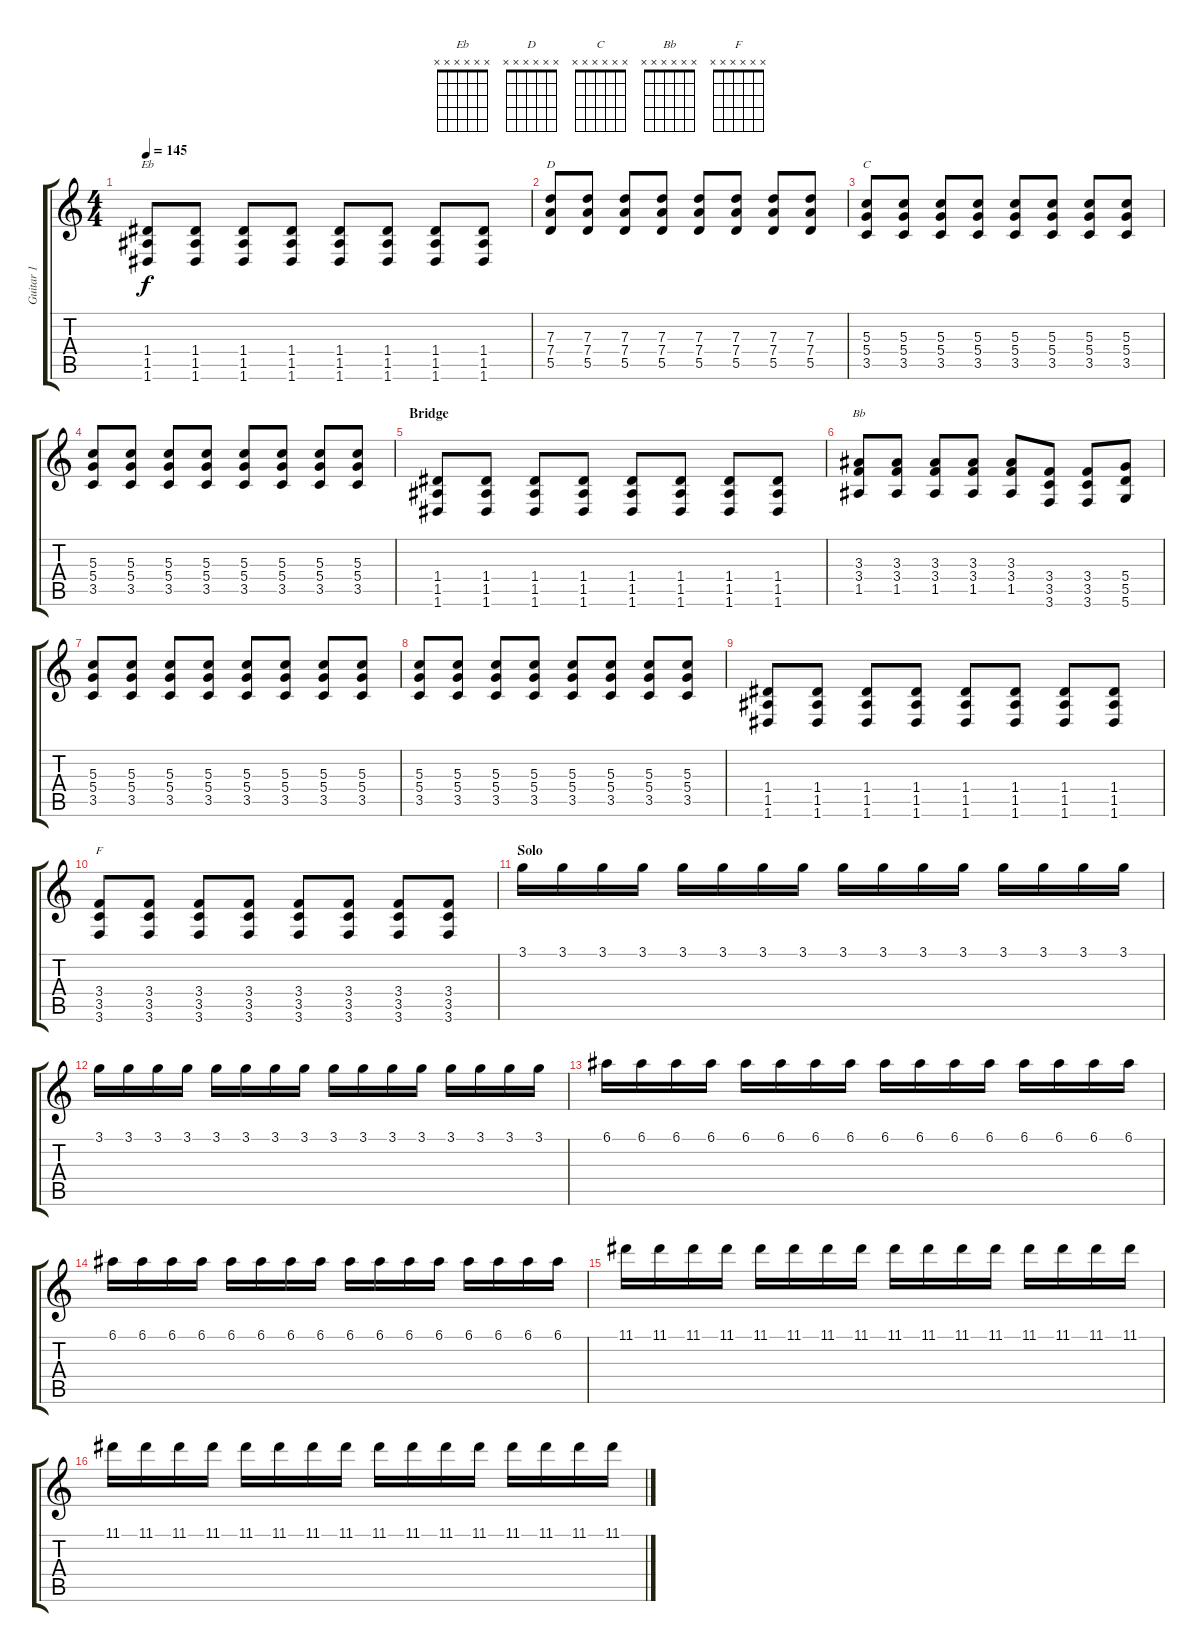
\track ("Guitar 1" "Guitar 1") {instrument overdrivenguitar}
\staff {score tabs}
\tuning (E4 B3 G3 D3 A2 D2) {hide}
\chord ("Eb" x x x x x x)
\chord ("D" x x x x x x)
\chord ("C" x x x x x x)
\chord ("Bb" x x x x x x)
\chord ("F" x x x x x x)
\ts (4 4)
\tempo 145
\clef g2
\ks c
(1.4 1.5 1.6).8{ch "Eb" dy f} (1.4 1.5 1.6).8 (1.4 1.5 1.6).8 (1.4 1.5 1.6).8 (1.4 1.5 1.6).8 (1.4 1.5 1.6).8 (1.4 1.5 1.6).8 (1.4 1.5 1.6).8 |
(7.3 7.4 5.5).8{ch "D"} (7.3 7.4 5.5).8 (7.3 7.4 5.5).8 (7.3 7.4 5.5).8 (7.3 7.4 5.5).8 (7.3 7.4 5.5).8 (7.3 7.4 5.5).8 (7.3 7.4 5.5).8 |
(5.3 5.4 3.5).8{ch "C"} (5.3 5.4 3.5).8 (5.3 5.4 3.5).8 (5.3 5.4 3.5).8 (5.3 5.4 3.5).8 (5.3 5.4 3.5).8 (5.3 5.4 3.5).8 (5.3 5.4 3.5).8 |
(5.3 5.4 3.5).8 (5.3 5.4 3.5).8 (5.3 5.4 3.5).8 (5.3 5.4 3.5).8 (5.3 5.4 3.5).8 (5.3 5.4 3.5).8 (5.3 5.4 3.5).8 (5.3 5.4 3.5).8 |
\section ("" "Bridge")
(1.4 1.5 1.6).8 (1.4 1.5 1.6).8 (1.4 1.5 1.6).8 (1.4 1.5 1.6).8 (1.4 1.5 1.6).8 (1.4 1.5 1.6).8 (1.4 1.5 1.6).8 (1.4 1.5 1.6).8 |
(3.3 3.4 1.5).8{ch "Bb"} (3.3 3.4 1.5).8 (3.3 3.4 1.5).8 (3.3 3.4 1.5).8 (3.3 3.4 1.5).8 (3.4 3.5 3.6).8 (3.4 3.5 3.6).8 (5.4 5.5 5.6).8 |
(5.3 5.4 3.5).8 (5.3 5.4 3.5).8 (5.3 5.4 3.5).8 (5.3 5.4 3.5).8 (5.3 5.4 3.5).8 (5.3 5.4 3.5).8 (5.3 5.4 3.5).8 (5.3 5.4 3.5).8 |
(5.3 5.4 3.5).8 (5.3 5.4 3.5).8 (5.3 5.4 3.5).8 (5.3 5.4 3.5).8 (5.3 5.4 3.5).8 (5.3 5.4 3.5).8 (5.3 5.4 3.5).8 (5.3 5.4 3.5).8 |
(1.4 1.5 1.6).8 (1.4 1.5 1.6).8 (1.4 1.5 1.6).8 (1.4 1.5 1.6).8 (1.4 1.5 1.6).8 (1.4 1.5 1.6).8 (1.4 1.5 1.6).8 (1.4 1.5 1.6).8 |
(3.4 3.5 3.6).8{ch "F"} (3.4 3.5 3.6).8 (3.4 3.5 3.6).8 (3.4 3.5 3.6).8 (3.4 3.5 3.6).8 (3.4 3.5 3.6).8 (3.4 3.5 3.6).8 (3.4 3.5 3.6).8 |
\section ("" "Solo")
3.1.16 3.1.16 3.1.16 3.1.16 3.1.16 3.1.16 3.1.16 3.1.16 3.1.16 3.1.16 3.1.16 3.1.16 3.1.16 3.1.16 3.1.16 3.1.16 |
3.1.16 3.1.16 3.1.16 3.1.16 3.1.16 3.1.16 3.1.16 3.1.16 3.1.16 3.1.16 3.1.16 3.1.16 3.1.16 3.1.16 3.1.16 3.1.16 |
6.1.16 6.1.16 6.1.16 6.1.16 6.1.16 6.1.16 6.1.16 6.1.16 6.1.16 6.1.16 6.1.16 6.1.16 6.1.16 6.1.16 6.1.16 6.1.16 |
6.1.16 6.1.16 6.1.16 6.1.16 6.1.16 6.1.16 6.1.16 6.1.16 6.1.16 6.1.16 6.1.16 6.1.16 6.1.16 6.1.16 6.1.16 6.1.16 |
11.1.16 11.1.16 11.1.16 11.1.16 11.1.16 11.1.16 11.1.16 11.1.16 11.1.16 11.1.16 11.1.16 11.1.16 11.1.16 11.1.16 11.1.16 11.1.16 |
11.1.16 11.1.16 11.1.16 11.1.16 11.1.16 11.1.16 11.1.16 11.1.16 11.1.16 11.1.16 11.1.16 11.1.16 11.1.16 11.1.16 11.1.16 11.1.16
